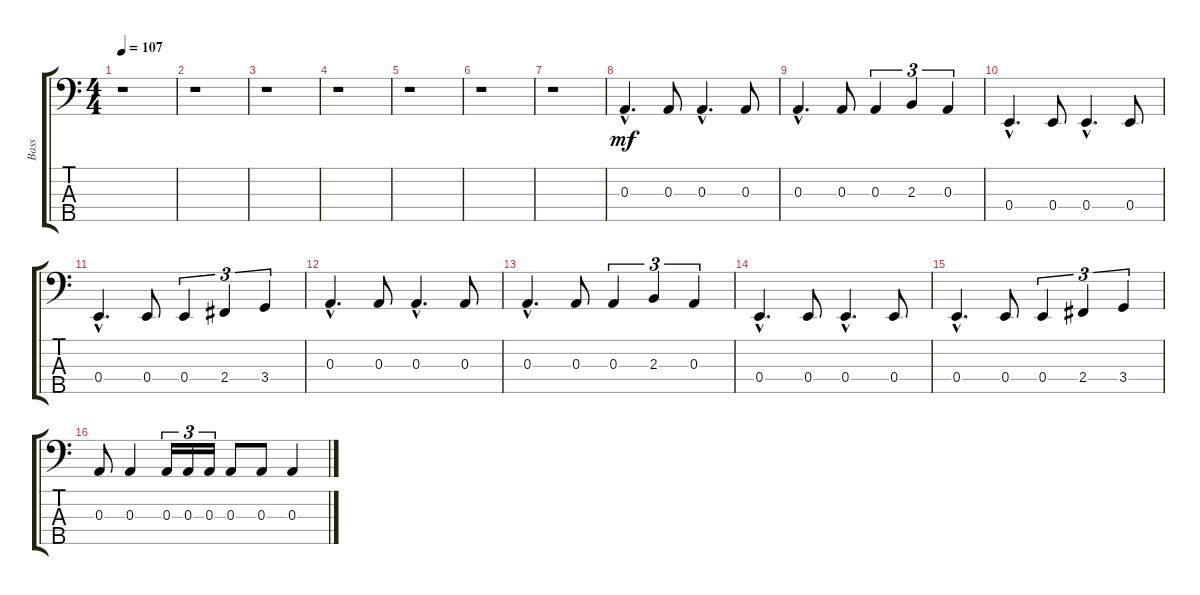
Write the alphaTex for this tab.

\track ("Bass" "Bass") {instrument electricbassfinger}
\staff {score tabs}
\tuning (G2 D2 A1 E1 B0) {hide}
\ts (4 4)
\tempo 107
\clef f4
\ks c
r.1{dy f} |
r.1 |
r.1 |
r.1 |
r.1 |
r.1 |
r.1 |
0.3{hac}.4{d dy mf} 0.3.8 0.3{hac}.4{d} 0.3.8 |
0.3{hac}.4{d} 0.3.8 0.3.4{tu (3 2)} 2.3.4{tu (3 2)} 0.3.4{tu (3 2)} |
0.4{hac}.4{d} 0.4.8 0.4{hac}.4{d} 0.4.8 |
0.4{hac}.4{d} 0.4.8 0.4.4{tu (3 2)} 2.4.4{tu (3 2)} 3.4.4{tu (3 2)} |
0.3{hac}.4{d} 0.3.8 0.3{hac}.4{d} 0.3.8 |
0.3{hac}.4{d} 0.3.8 0.3.4{tu (3 2)} 2.3.4{tu (3 2)} 0.3.4{tu (3 2)} |
0.4{hac}.4{d} 0.4.8 0.4{hac}.4{d} 0.4.8 |
0.4{hac}.4{d} 0.4.8 0.4.4{tu (3 2)} 2.4.4{tu (3 2)} 3.4.4{tu (3 2)} |
0.3.8 0.3.4 0.3.16{tu (3 2)} 0.3.16{tu (3 2)} 0.3.16{tu (3 2)} 0.3.8 0.3.8 0.3.4
